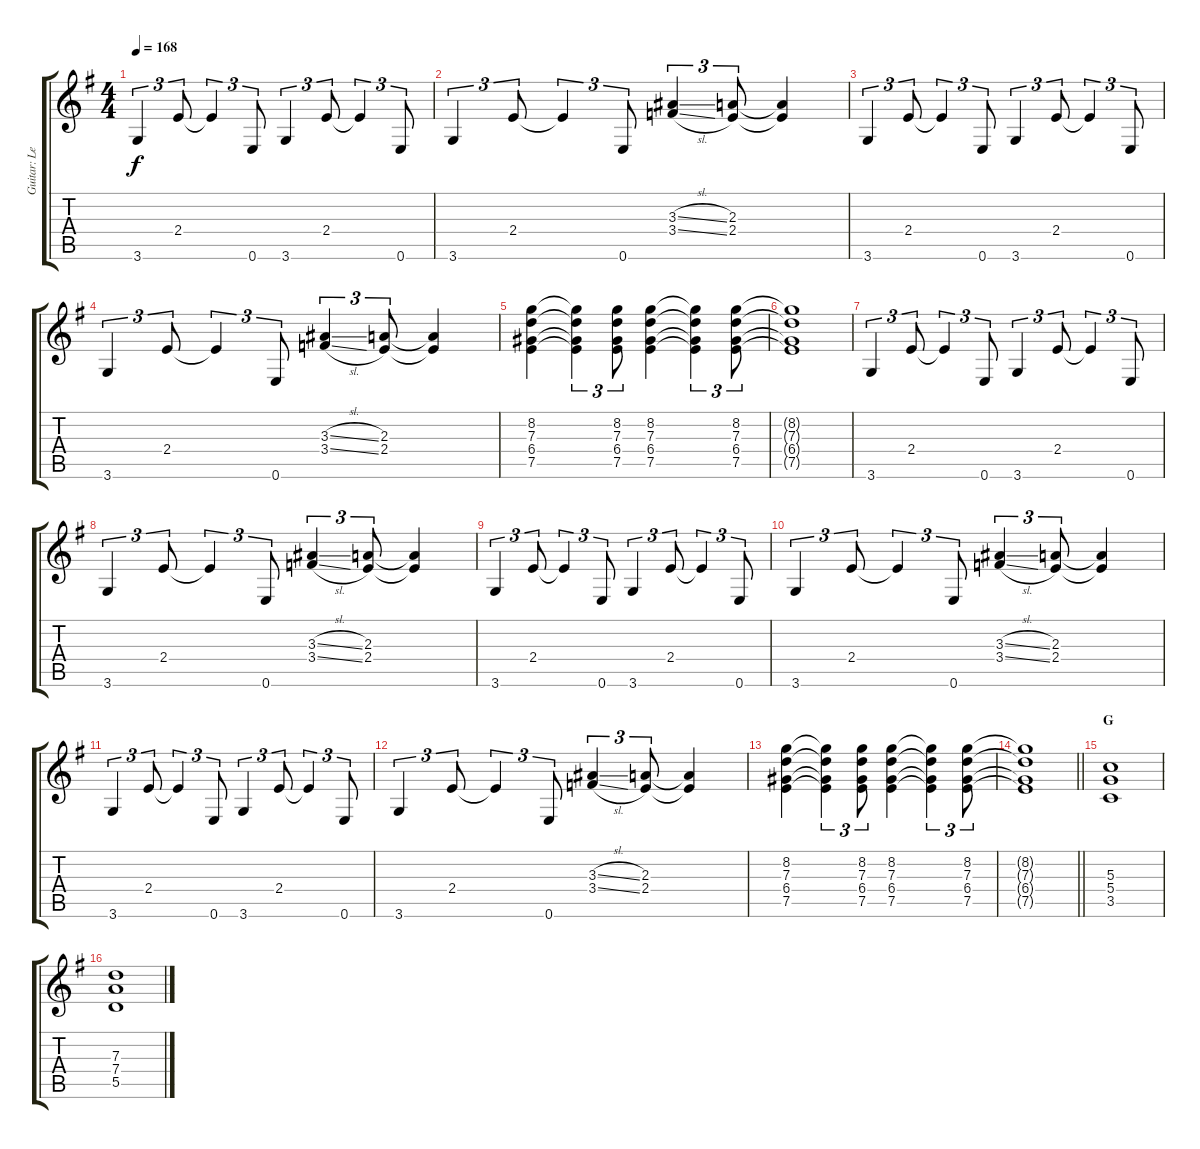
\track ("Guitar: Lead" "Guitar: Le") {instrument overdrivenguitar}
\staff {score tabs}
\tuning (E4 B3 G3 D3 A2 E2) {hide}
\ts (4 4)
\tempo 168
\clef g2
\ks g
3.6.4{tu (3 2) dy f} 2.4.8{tu (3 2)} 2.4{t}.4{tu (3 2)} 0.6.8{tu (3 2)} 3.6.4{tu (3 2)} 2.4.8{tu (3 2)} 2.4{t}.4{tu (3 2)} 0.6.8{tu (3 2)} |
3.6.4{tu (3 2)} 2.4.8{tu (3 2)} 2.4{t}.4{tu (3 2)} 0.6.8{tu (3 2)} (3.3{sl} 3.4{sl}).4{tu (3 2)} (2.3 2.4).8{tu (3 2)} (2.3{t} 2.4{t}).4 |
3.6.4{tu (3 2)} 2.4.8{tu (3 2)} 2.4{t}.4{tu (3 2)} 0.6.8{tu (3 2)} 3.6.4{tu (3 2)} 2.4.8{tu (3 2)} 2.4{t}.4{tu (3 2)} 0.6.8{tu (3 2)} |
3.6.4{tu (3 2)} 2.4.8{tu (3 2)} 2.4{t}.4{tu (3 2)} 0.6.8{tu (3 2)} (3.3{sl} 3.4{sl}).4{tu (3 2)} (2.3 2.4).8{tu (3 2)} (2.3{t} 2.4{t}).4 |
(8.2 7.3 6.4 7.5).4 (8.2{t} 7.3{t} 6.4{t} 7.5{t}).4{tu (3 2)} (8.2 7.3 6.4 7.5).8{tu (3 2)} (8.2 7.3 6.4 7.5).4 (8.2{t} 7.3{t} 6.4{t} 7.5{t}).4{tu (3 2)} (8.2 7.3 6.4 7.5).8{tu (3 2)} |
(8.2{t} 7.3{t} 6.4{t} 7.5{t}).1 |
3.6.4{tu (3 2)} 2.4.8{tu (3 2)} 2.4{t}.4{tu (3 2)} 0.6.8{tu (3 2)} 3.6.4{tu (3 2)} 2.4.8{tu (3 2)} 2.4{t}.4{tu (3 2)} 0.6.8{tu (3 2)} |
3.6.4{tu (3 2)} 2.4.8{tu (3 2)} 2.4{t}.4{tu (3 2)} 0.6.8{tu (3 2)} (3.3{sl} 3.4{sl}).4{tu (3 2)} (2.3 2.4).8{tu (3 2)} (2.3{t} 2.4{t}).4 |
3.6.4{tu (3 2)} 2.4.8{tu (3 2)} 2.4{t}.4{tu (3 2)} 0.6.8{tu (3 2)} 3.6.4{tu (3 2)} 2.4.8{tu (3 2)} 2.4{t}.4{tu (3 2)} 0.6.8{tu (3 2)} |
3.6.4{tu (3 2)} 2.4.8{tu (3 2)} 2.4{t}.4{tu (3 2)} 0.6.8{tu (3 2)} (3.3{sl} 3.4{sl}).4{tu (3 2)} (2.3 2.4).8{tu (3 2)} (2.3{t} 2.4{t}).4 |
3.6.4{tu (3 2)} 2.4.8{tu (3 2)} 2.4{t}.4{tu (3 2)} 0.6.8{tu (3 2)} 3.6.4{tu (3 2)} 2.4.8{tu (3 2)} 2.4{t}.4{tu (3 2)} 0.6.8{tu (3 2)} |
3.6.4{tu (3 2)} 2.4.8{tu (3 2)} 2.4{t}.4{tu (3 2)} 0.6.8{tu (3 2)} (3.3{sl} 3.4{sl}).4{tu (3 2)} (2.3 2.4).8{tu (3 2)} (2.3{t} 2.4{t}).4 |
(8.2 7.3 6.4 7.5).4 (8.2{t} 7.3{t} 6.4{t} 7.5{t}).4{tu (3 2)} (8.2 7.3 6.4 7.5).8{tu (3 2)} (8.2 7.3 6.4 7.5).4 (8.2{t} 7.3{t} 6.4{t} 7.5{t}).4{tu (3 2)} (8.2 7.3 6.4 7.5).8{tu (3 2)} |
\barLineRight lightlight
(8.2{t} 7.3{t} 6.4{t} 7.5{t}).1 |
\section ("" "G")
(5.3 5.4 3.5).1 |
(7.3 7.4 5.5).1
